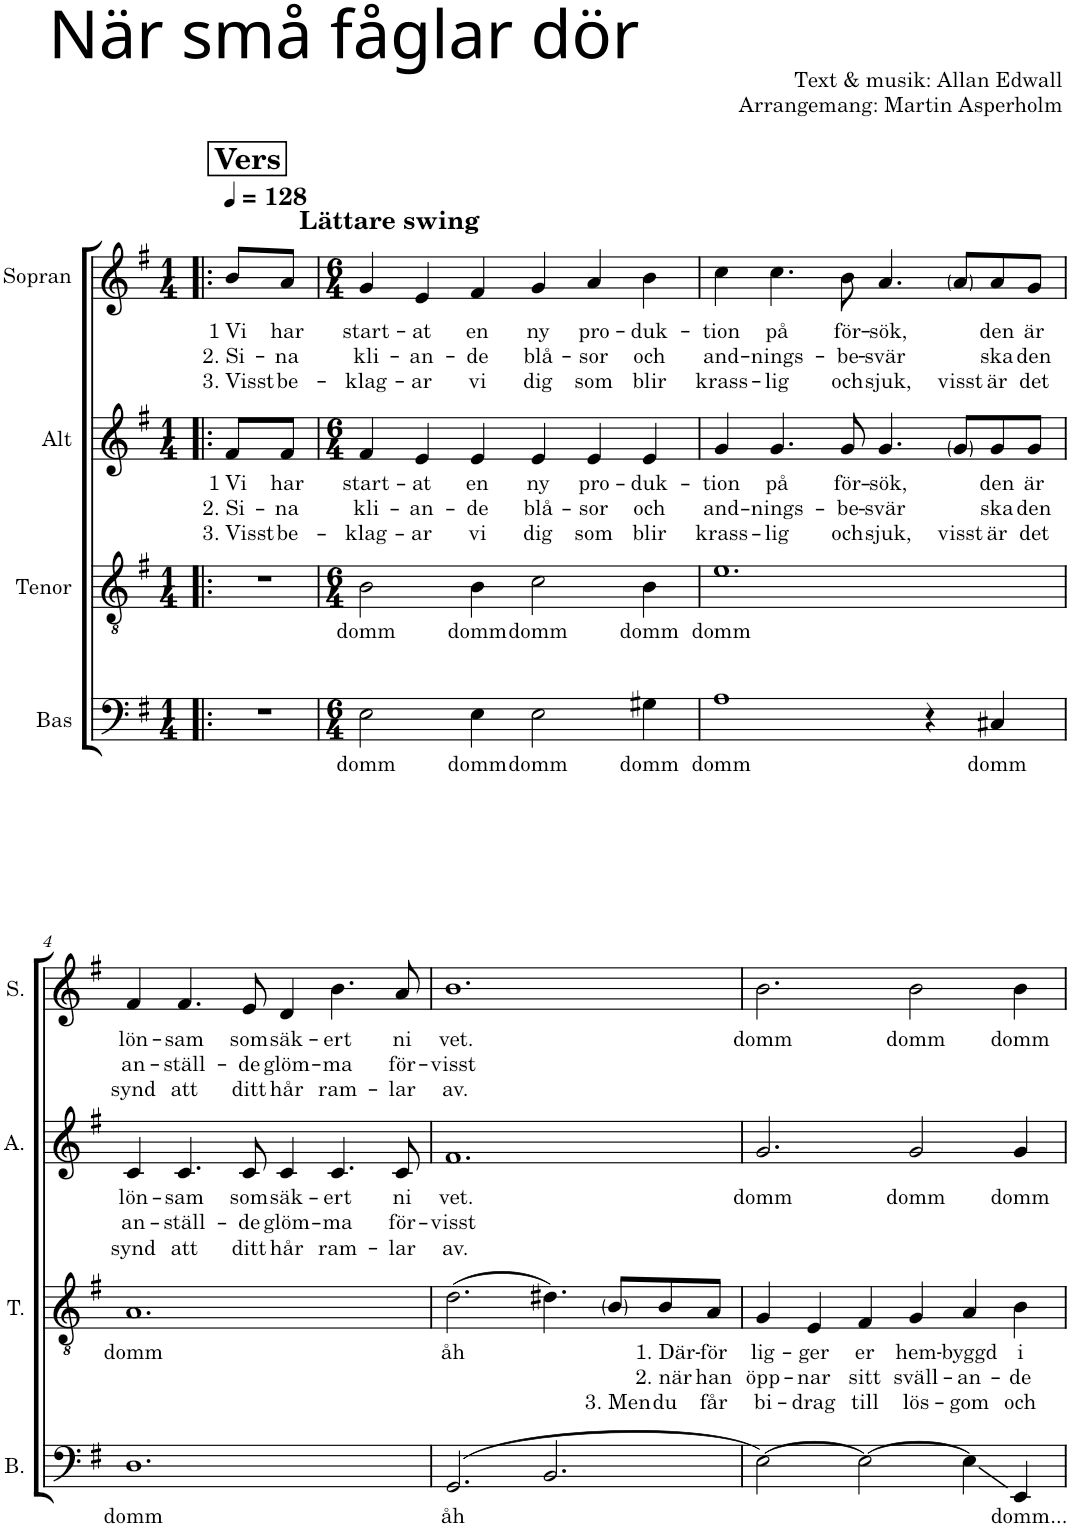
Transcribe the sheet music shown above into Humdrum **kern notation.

**kern	**text	**kern	**text	**text	**text	**kern	**text	**text	**text	**kern	**text	**text	**text
*part4	*part4	*part3	*part3	*part3	*part3	*part2	*part2	*part2	*part2	*part1	*part1	*part1	*part1
*staff4	*staff4	*staff3	*staff3	*staff3	*staff3	*staff2	*staff2	*staff2	*staff2	*staff1	*staff1	*staff1	*staff1
*I"Bas	*	*I"Tenor	*	*	*	*I"Alt	*	*	*	*I"Sopran	*	*	*
*I'B.	*	*I'T.	*	*	*	*I'A.	*	*	*	*I'S.	*	*	*
*clefF4	*	*clefGv2	*	*	*	*clefG2	*	*	*	*clefG2	*	*	*
*k[f#]	*	*k[f#]	*	*	*	*k[f#]	*	*	*	*k[f#]	*	*	*
*M1/4	*	*M1/4	*	*	*	*M1/4	*	*	*	*M1/4	*	*	*
*MM128	*	*MM128	*	*	*	*MM128	*	*	*	*MM128	*	*	*
!!LO:REH:place=s1:a:B:cj:fs=14:t=Vers
=1!|:	=1!|:	=1!|:	=1!|:	=1!|:	=1!|:	=1!|:	=1!|:	=1!|:	=1!|:	=1!|:	=1!|:	=1!|:	=1!|:
!	!	!	!	!	!	!	!	!	!	!LO:TX:a:B:t=Lättare swing	!	!	!
!	!	!	!	!	!	!	!LO:LY:b	!LO:LY:b	!LO:LY:b	!	!LO:LY:b	!LO:LY:b	!LO:LY:b
4r	.	4r	.	.	.	8f#/L	1 Vi	2. Si-	3. Visst	8b/L	1 Vi	2. Si-	3. Visst
!	!	!	!	!	!	!	!LO:LY:b	!LO:LY:b	!LO:LY:b	!	!LO:LY:b	!LO:LY:b	!LO:LY:b
.	.	.	.	.	.	8f#/J	har	-na	be-	8a/J	har	-na	be-
=2	=2	=2	=2	=2	=2	=2	=2	=2	=2	=2	=2	=2	=2
*M6/4	*	*M6/4	*	*	*	*M6/4	*	*	*	*M6/4	*	*	*
!	!LO:LY:b	!	!LO:LY:b	!	!	!	!LO:LY:b	!LO:LY:b	!LO:LY:b	!	!LO:LY:b	!LO:LY:b	!LO:LY:b
2E\	domm	2B\	domm	.	.	4f#/	start-	kli-	-klag-	4g/	start-	kli-	-klag-
!	!	!	!	!	!	!	!LO:LY:b	!LO:LY:b	!LO:LY:b	!	!LO:LY:b	!LO:LY:b	!LO:LY:b
.	.	.	.	.	.	4e/	-at	-an-	-ar	4e/	-at	-an-	-ar
!	!LO:LY:b	!	!LO:LY:b	!	!	!	!LO:LY:b	!LO:LY:b	!LO:LY:b	!	!LO:LY:b	!LO:LY:b	!LO:LY:b
4E\	domm	4B\	domm	.	.	4e/	en	-de	vi	4f#/	en	-de	vi
!	!LO:LY:b	!	!LO:LY:b	!	!	!	!LO:LY:b	!LO:LY:b	!LO:LY:b	!	!LO:LY:b	!LO:LY:b	!LO:LY:b
2E\	domm	2c\	domm	.	.	4e/	ny	blå-	dig	4g/	ny	blå-	dig
!	!	!	!	!	!	!	!LO:LY:b	!LO:LY:b	!LO:LY:b	!	!LO:LY:b	!LO:LY:b	!LO:LY:b
.	.	.	.	.	.	4e/	pro-	-sor	som	4a/	pro-	-sor	som
!	!LO:LY:b	!	!LO:LY:b	!	!	!	!LO:LY:b	!LO:LY:b	!LO:LY:b	!	!LO:LY:b	!LO:LY:b	!LO:LY:b
4G#X\	domm	4B\	domm	.	.	4e/	-duk-	och	blir	4b\	-duk-	och	blir
=3	=3	=3	=3	=3	=3	=3	=3	=3	=3	=3	=3	=3	=3
!	!LO:LY:b	!	!LO:LY:b	!	!	!	!LO:LY:b	!LO:LY:b	!LO:LY:b	!	!LO:LY:b	!LO:LY:b	!LO:LY:b
1A	domm	1.e	domm	.	.	4g/	-tion	and-	krass-	4cc\	-tion	and-	krass-
!	!	!	!	!	!	!	!LO:LY:b	!LO:LY:b	!LO:LY:b	!	!LO:LY:b	!LO:LY:b	!LO:LY:b
.	.	.	.	.	.	4.g/	på	-nings-	-lig	4.cc\	på	-nings-	-lig
!	!	!	!	!	!	!	!LO:LY:b	!LO:LY:b	!LO:LY:b	!	!LO:LY:b	!LO:LY:b	!LO:LY:b
.	.	.	.	.	.	8g/	för-	-be-	och	8b\	för-	-be-	och
!	!	!	!	!	!	!	!LO:LY:b	!LO:LY:b	!LO:LY:b	!	!LO:LY:b	!LO:LY:b	!LO:LY:b
.	.	.	.	.	.	4.g/	-sök,	-svär	sjuk,	4.a/	-sök,	-svär	sjuk,
4r	.	.	.	.	.	.	.	.	.	.	.	.	.
!	!	!	!	!	!	!	!	!	!LO:LY:b	!LO:N:head=solid	!	!	!LO:LY:b
.	.	.	.	.	.	8g/L	.	.	visst	8a/L	.	.	visst
!	!LO:LY:b	!	!	!	!	!	!LO:LY:b	!LO:LY:b	!LO:LY:b	!	!LO:LY:b	!LO:LY:b	!LO:LY:b
4C#X/	domm	.	.	.	.	8g/	den	ska	är	8a/	den	ska	är
!	!	!	!	!	!	!	!LO:LY:b	!LO:LY:b	!LO:LY:b	!	!LO:LY:b	!LO:LY:b	!LO:LY:b
.	.	.	.	.	.	8g/J	är	den	det	8g/J	är	den	det
!!LO:LB:g=z
=4	=4	=4	=4	=4	=4	=4	=4	=4	=4	=4	=4	=4	=4
!	!LO:LY:b	!	!LO:LY:b	!	!	!	!LO:LY:b	!LO:LY:b	!LO:LY:b	!	!LO:LY:b	!LO:LY:b	!LO:LY:b
1.D	domm	1.A	domm	.	.	4c/	lön-	an-	synd	4f#/	lön-	an-	synd
!	!	!	!	!	!	!	!LO:LY:b	!LO:LY:b	!LO:LY:b	!	!LO:LY:b	!LO:LY:b	!LO:LY:b
.	.	.	.	.	.	4.c/	-sam	-ställ-	att	4.f#/	-sam	-ställ-	att
!	!	!	!	!	!	!	!LO:LY:b	!LO:LY:b	!LO:LY:b	!	!LO:LY:b	!LO:LY:b	!LO:LY:b
.	.	.	.	.	.	8c/	som	-de	ditt	8e/	som	-de	ditt
!	!	!	!	!	!	!	!LO:LY:b	!LO:LY:b	!LO:LY:b	!	!LO:LY:b	!LO:LY:b	!LO:LY:b
.	.	.	.	.	.	4c/	säk-	glöm-	hår	4d/	säk-	glöm-	hår
!	!	!	!	!	!	!	!LO:LY:b	!LO:LY:b	!LO:LY:b	!	!LO:LY:b	!LO:LY:b	!LO:LY:b
.	.	.	.	.	.	4.c/	-ert	-ma	ram-	4.b\	-ert	-ma	ram-
!	!	!	!	!	!	!	!LO:LY:b	!LO:LY:b	!LO:LY:b	!	!LO:LY:b	!LO:LY:b	!LO:LY:b
.	.	.	.	.	.	8c/	ni	för-	-lar	8a/	ni	för-	-lar
=5	=5	=5	=5	=5	=5	=5	=5	=5	=5	=5	=5	=5	=5
!	!LO:LY:b	!	!LO:LY:b	!	!	!	!LO:LY:b	!LO:LY:b	!LO:LY:b	!	!LO:LY:b	!LO:LY:b	!LO:LY:b
(2.GG/	åh	(2.d\	åh	.	.	1.f#	vet.	-visst	av.	1.b	vet.	-visst	av.
2.BB/	.	4.d#X\)	.	.	.	.	.	.	.	.	.	.	.
!	!	!	!	!	!LO:LY:b	!	!	!	!	!	!	!	!
.	.	8B/L	.	.	3. Men	.	.	.	.	.	.	.	.
!	!	!	!LO:LY:b	!LO:LY:b	!LO:LY:b	!	!	!	!	!	!	!	!
.	.	8B/	1. Där-	2. när	du	.	.	.	.	.	.	.	.
!	!	!	!LO:LY:b	!LO:LY:b	!LO:LY:b	!	!	!	!	!	!	!	!
.	.	8A/J	-för	han	får	.	.	.	.	.	.	.	.
=6	=6	=6	=6	=6	=6	=6	=6	=6	=6	=6	=6	=6	=6
!	!	!	!LO:LY:b	!LO:LY:b	!LO:LY:b	!	!LO:LY:b	!	!	!	!LO:LY:b	!	!
[2E\)	.	4G/	lig-	öpp-	bi-	2.g/	domm	.	.	2.b\	domm	.	.
!	!	!	!LO:LY:b	!LO:LY:b	!LO:LY:b	!	!	!	!	!	!	!	!
.	.	4E/	-ger	-nar	-drag	.	.	.	.	.	.	.	.
!	!	!	!LO:LY:b	!LO:LY:b	!LO:LY:b	!	!	!	!	!	!	!	!
2E\_	.	4F#/	er	sitt	till	.	.	.	.	.	.	.	.
!	!	!	!LO:LY:b	!LO:LY:b	!LO:LY:b	!	!LO:LY:b	!	!	!	!LO:LY:b	!	!
.	.	4G/	hem-	sväll-	lös-	2g/	domm	.	.	2b\	domm	.	.
!	!	!	!LO:LY:b	!LO:LY:b	!LO:LY:b	!	!	!	!	!	!	!	!
4E\]	.	4A/	-byggd	-an-	-gom	.	.	.	.	.	.	.	.
!	!LO:LY:b	!	!LO:LY:b	!LO:LY:b	!LO:LY:b	!	!LO:LY:b	!	!	!	!LO:LY:b	!	!
4EE/	domm...	4B\	i	-de	och	4g/	domm	.	.	4b\	domm	.	.
=	=	=	=	=	=	=	=	=	=	=	=	=	=
*-	*-	*-	*-	*-	*-	*-	*-	*-	*-	*-	*-	*-	*-
